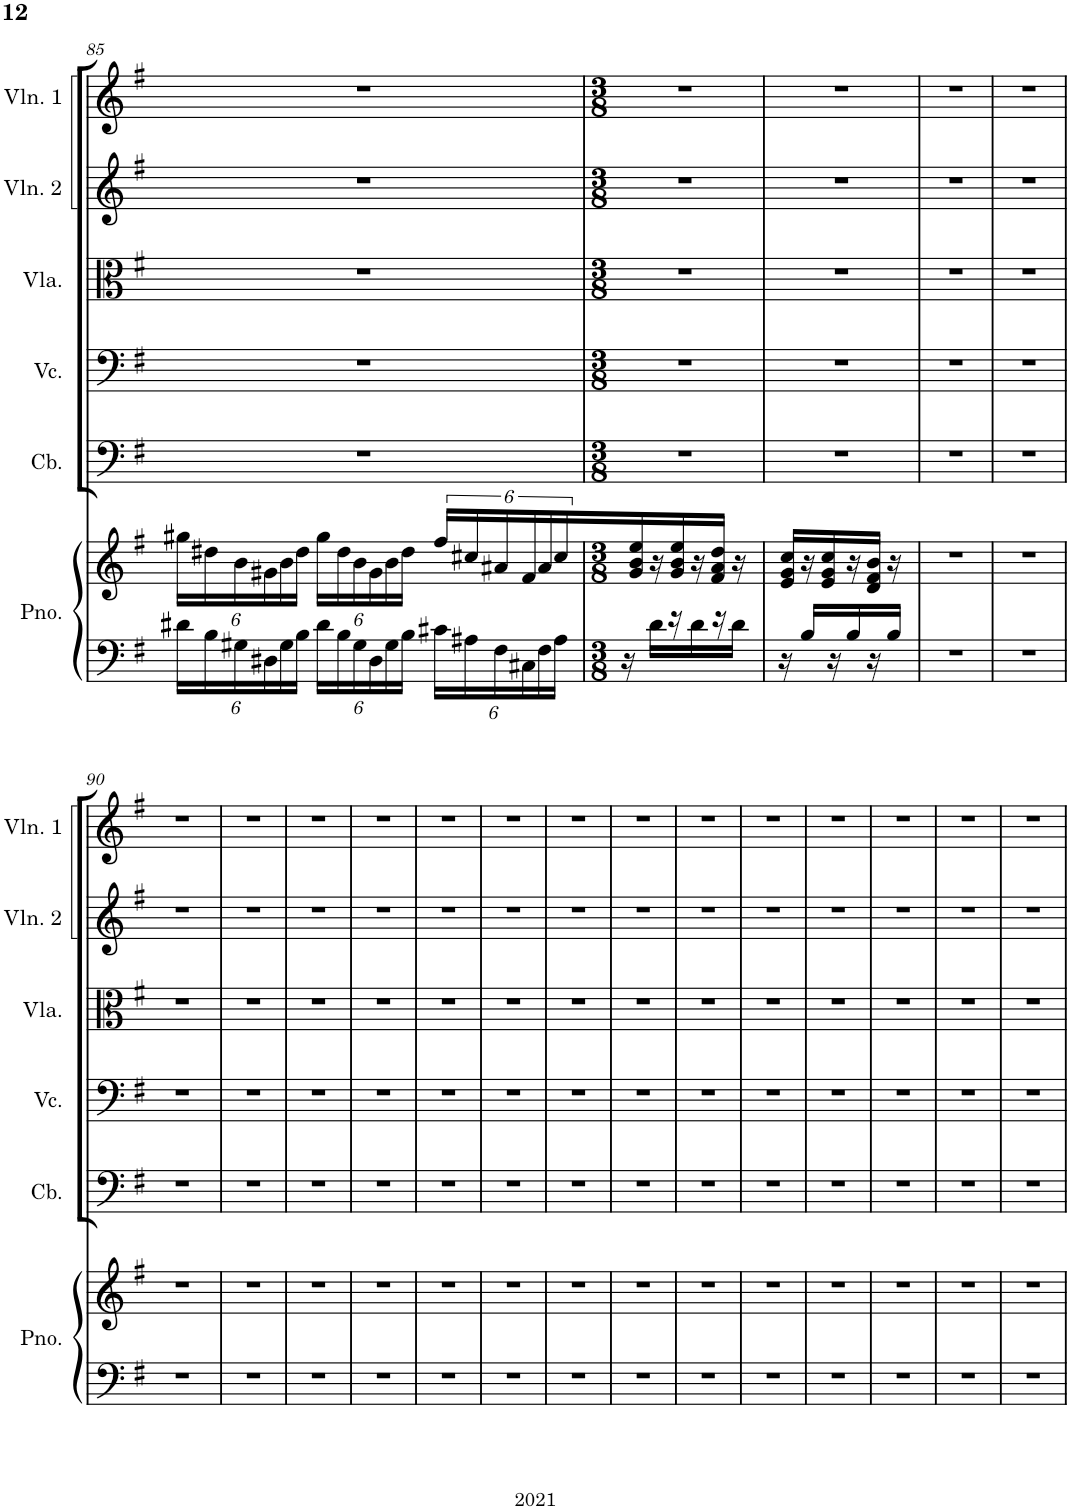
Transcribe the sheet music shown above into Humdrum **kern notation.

**kern	**kern	**kern	**kern	**kern	**kern	**kern
*part6	*part6	*part5	*part4	*part3	*part2	*part1
*staff7	*staff6	*staff5	*staff4	*staff3	*staff2	*staff1
*I"Piano	*	*I"Contrabass	*I"Violoncello	*I"Viola	*I"Violin 2	*I"Violin 1
*I'Pno.	*	*I'Cb.	*I'Vc.	*I'Vla.	*I'Vln. 2	*I'Vln. 1
!!LO:PB:g=z
*clefF4	*clefG2	*clefF4	*clefF4	*clefC3	*clefG2	*clefG2
*	*	*Trd7c12	*	*	*	*
*k[f#]	*k[f#]	*k[f#]	*k[f#]	*k[f#]	*k[f#]	*k[f#]
*M3/4	*M3/4	*M3/4	*M3/4	*M3/4	*M3/4	*M3/4
*Xbrackettup	*Xbrackettup	*	*	*	*	*
=85	=85	=85	=85	=85	=85	=85
24d#X\LL	24gg#X\LL	2.r	2.r	2.r	2.r	2.r
24B\	24dd#X\	.	.	.	.	.
24G#X\	24b\	.	.	.	.	.
24D#X\	24g#X\	.	.	.	.	.
24G#\	24b\	.	.	.	.	.
24B\JJ	24dd#\JJ	.	.	.	.	.
24d#\LL	24gg#\LL	.	.	.	.	.
24B\	24dd#\	.	.	.	.	.
24G#\	24b\	.	.	.	.	.
24D#\	24g#\	.	.	.	.	.
24G#\	24b\	.	.	.	.	.
24B\JJ	24dd#\JJ	.	.	.	.	.
*	*brackettup	*	*	*	*	*
24c#X\LL	24ff#/LL	.	.	.	.	.
24A#X\	24cc#X/	.	.	.	.	.
24F#\	24a#X/	.	.	.	.	.
24C#X\	24f#/	.	.	.	.	.
24F#\	24a#/	.	.	.	.	.
24A#\JJ	24cc#/	.	.	.	.	.
=86	=86	=86	=86	=86	=86	=86
*M3/8	*M3/8	*M3/8	*M3/8	*M3/8	*M3/8	*M3/8
16r	16g/ 16b/ 16ee/	4.r	4.r	4.r	4.r	4.r
16d\LL	16r	.	.	.	.	.
16r	16g/ 16b/ 16ee/	.	.	.	.	.
16d\	16r	.	.	.	.	.
16r	16f#/ 16a/ 16dd/JJ	.	.	.	.	.
16d\JJ	16r	.	.	.	.	.
=87	=87	=87	=87	=87	=87	=87
16r	16e/ 16g/ 16cc/LL	4.r	4.r	4.r	4.r	4.r
16B/LL	16r	.	.	.	.	.
16r	16e/ 16g/ 16cc/	.	.	.	.	.
16B/	16r	.	.	.	.	.
16r	16d/ 16f#/ 16b/JJ	.	.	.	.	.
16B/JJ	16r	.	.	.	.	.
=88	=88	=88	=88	=88	=88	=88
4.r	4.r	4.r	4.r	4.r	4.r	4.r
=89	=89	=89	=89	=89	=89	=89
4.r	4.r	4.r	4.r	4.r	4.r	4.r
!!LO:LB:g=z
=90	=90	=90	=90	=90	=90	=90
4.r	4.r	4.r	4.r	4.r	4.r	4.r
=91	=91	=91	=91	=91	=91	=91
4.r	4.r	4.r	4.r	4.r	4.r	4.r
=92	=92	=92	=92	=92	=92	=92
4.r	4.r	4.r	4.r	4.r	4.r	4.r
=93	=93	=93	=93	=93	=93	=93
4.r	4.r	4.r	4.r	4.r	4.r	4.r
=94	=94	=94	=94	=94	=94	=94
4.r	4.r	4.r	4.r	4.r	4.r	4.r
=95	=95	=95	=95	=95	=95	=95
4.r	4.r	4.r	4.r	4.r	4.r	4.r
=96	=96	=96	=96	=96	=96	=96
4.r	4.r	4.r	4.r	4.r	4.r	4.r
=97	=97	=97	=97	=97	=97	=97
4.r	4.r	4.r	4.r	4.r	4.r	4.r
=98	=98	=98	=98	=98	=98	=98
4.r	4.r	4.r	4.r	4.r	4.r	4.r
=99	=99	=99	=99	=99	=99	=99
4.r	4.r	4.r	4.r	4.r	4.r	4.r
=100	=100	=100	=100	=100	=100	=100
4.r	4.r	4.r	4.r	4.r	4.r	4.r
=101	=101	=101	=101	=101	=101	=101
4.r	4.r	4.r	4.r	4.r	4.r	4.r
=102	=102	=102	=102	=102	=102	=102
4.r	4.r	4.r	4.r	4.r	4.r	4.r
=103	=103	=103	=103	=103	=103	=103
4.r	4.r	4.r	4.r	4.r	4.r	4.r
=	=	=	=	=	=	=
*-	*-	*-	*-	*-	*-	*-
